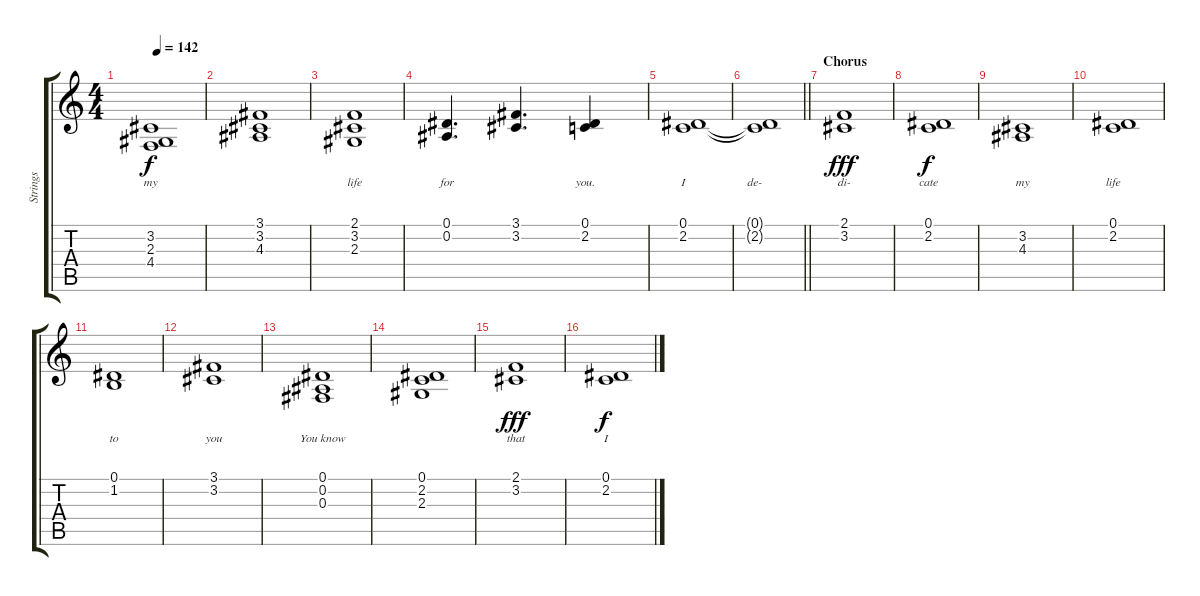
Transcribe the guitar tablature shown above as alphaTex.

\track ("Strings" "Strings") {instrument stringensemble2}
\staff {score tabs}
\tuning (Eb4 Bb3 Gb3 Db3 Ab2 Eb2) {hide}
\ts (4 4)
\tempo 142
\clef g2
\ks c
(3.2 2.3 4.4).1{lyrics (0 "my") lyrics (1 "") lyrics (2 "") lyrics (3 "") lyrics (4 "") dy f} |
(3.1 3.2 4.3).1{lyrics (0 "") lyrics (1 "") lyrics (2 "") lyrics (3 "") lyrics (4 "")} |
(2.1 3.2 2.3).1{lyrics (0 "life") lyrics (1 "") lyrics (2 "") lyrics (3 "") lyrics (4 "")} |
(0.1 0.2).4{d lyrics (0 "for") lyrics (1 "") lyrics (2 "") lyrics (3 "") lyrics (4 "")} (3.1 3.2).4{d lyrics (0 "") lyrics (1 "") lyrics (2 "") lyrics (3 "") lyrics (4 "")} (0.1 2.2).4{lyrics (0 "you.") lyrics (1 "") lyrics (2 "") lyrics (3 "") lyrics (4 "")} |
(0.1 2.2).1{lyrics (0 "I") lyrics (1 "") lyrics (2 "") lyrics (3 "") lyrics (4 "")} |
\barLineRight lightlight
(0.1{t} 2.2{t}).1{lyrics (0 "de-") lyrics (1 "") lyrics (2 "") lyrics (3 "") lyrics (4 "")} |
\section ("" "Chorus")
(2.1 3.2).1{lyrics (0 "di-") lyrics (1 "") lyrics (2 "") lyrics (3 "") lyrics (4 "") dy fff} |
(0.1 2.2).1{lyrics (0 "cate") lyrics (1 "") lyrics (2 "") lyrics (3 "") lyrics (4 "") dy f} |
(3.2 4.3).1{lyrics (0 "my") lyrics (1 "") lyrics (2 "") lyrics (3 "") lyrics (4 "")} |
(0.1 2.2).1{lyrics (0 "life") lyrics (1 "") lyrics (2 "") lyrics (3 "") lyrics (4 "")} |
(0.1 1.2).1{lyrics (0 "to") lyrics (1 "") lyrics (2 "") lyrics (3 "") lyrics (4 "")} |
(3.1 3.2).1{lyrics (0 "you") lyrics (1 "") lyrics (2 "") lyrics (3 "") lyrics (4 "")} |
(0.1 0.2 0.3).1{lyrics (0 "You know") lyrics (1 "") lyrics (2 "") lyrics (3 "") lyrics (4 "")} |
(0.1 2.2 2.3).1{lyrics (0 "") lyrics (1 "") lyrics (2 "") lyrics (3 "") lyrics (4 "")} |
(2.1 3.2).1{lyrics (0 "that") lyrics (1 "") lyrics (2 "") lyrics (3 "") lyrics (4 "") dy fff} |
(0.1 2.2).1{lyrics (0 "I") lyrics (1 "") lyrics (2 "") lyrics (3 "") lyrics (4 "") dy f}
